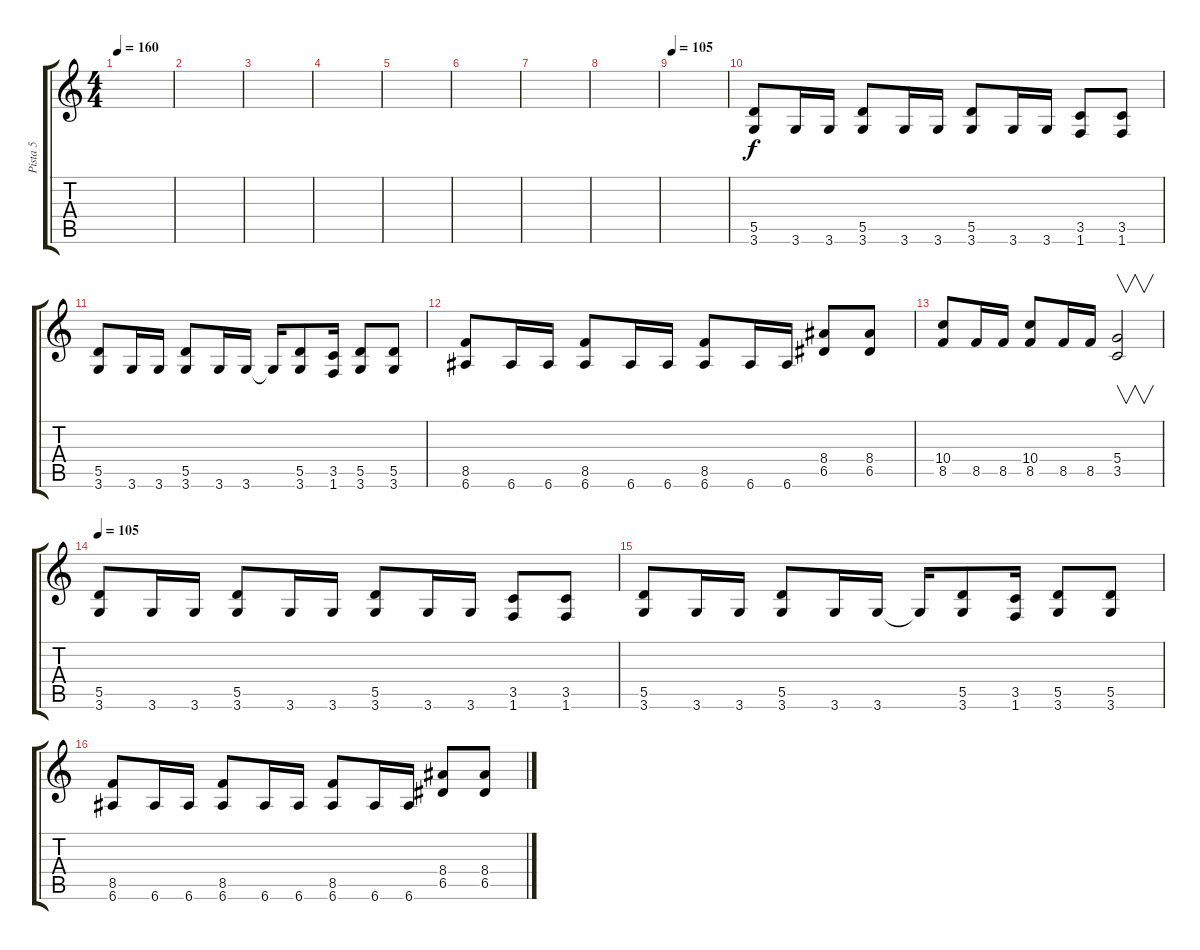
\track ("Pista 5" "Pista 5") {instrument overdrivenguitar}
\staff {score tabs}
\tuning (E4 B3 G3 D3 A2 E2) {hide}
\ts (4 4)
\tempo 160
\clef g2
\ks c
|
|
|
|
|
|
|
|
\tempo 105
|
(5.5 3.6).8 3.6.16 3.6.16 (5.5 3.6).8 3.6.16 3.6.16 (5.5 3.6).8 3.6.16 3.6.16 (3.5 1.6).8 (3.5 1.6).8 |
(5.5 3.6).8 3.6.16 3.6.16 (5.5 3.6).8 3.6.16 3.6.16 3.6{t}.16 (5.5 3.6).8 (3.5 1.6).16 (5.5 3.6).8 (5.5 3.6).8 |
(8.5 6.6).8 6.6.16 6.6.16 (8.5 6.6).8 6.6.16 6.6.16 (8.5 6.6).8 6.6.16 6.6.16 (8.4 6.5).8 (8.4 6.5).8 |
(10.4 8.5).8 8.5.16 8.5.16 (10.4 8.5).8 8.5.16 8.5.16 (5.4 3.5).2{v} |
\tempo 105
(5.5 3.6).8 3.6.16 3.6.16 (5.5 3.6).8 3.6.16 3.6.16 (5.5 3.6).8 3.6.16 3.6.16 (3.5 1.6).8 (3.5 1.6).8 |
(5.5 3.6).8 3.6.16 3.6.16 (5.5 3.6).8 3.6.16 3.6.16 3.6{t}.16 (5.5 3.6).8 (3.5 1.6).16 (5.5 3.6).8 (5.5 3.6).8 |
(8.5 6.6).8 6.6.16 6.6.16 (8.5 6.6).8 6.6.16 6.6.16 (8.5 6.6).8 6.6.16 6.6.16 (8.4 6.5).8 (8.4 6.5).8
